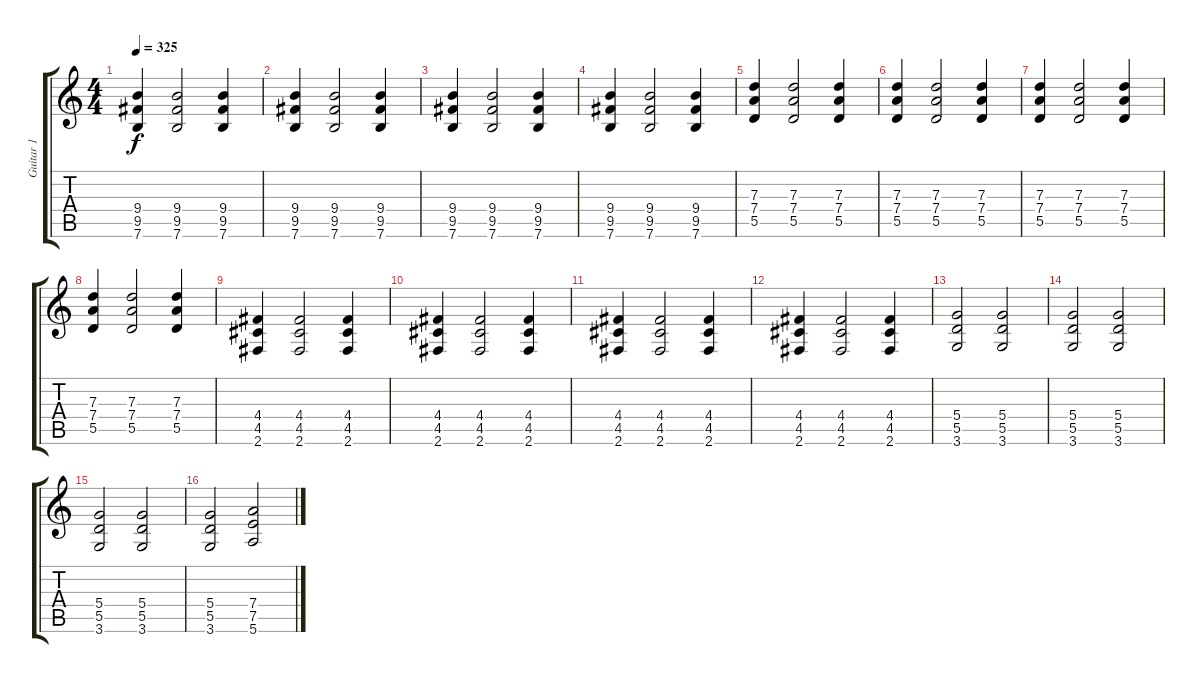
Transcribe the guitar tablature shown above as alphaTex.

\track ("Guitar 1" "Guitar 1") {instrument distortionguitar}
\staff {score tabs}
\tuning (E4 B3 G3 D3 A2 E2) {hide}
\ts (4 4)
\tempo 325
\clef g2
\ks c
(9.4 9.5 7.6).4{dy f} (9.4 9.5 7.6).2 (9.4 9.5 7.6).4 |
(9.4 9.5 7.6).4 (9.4 9.5 7.6).2 (9.4 9.5 7.6).4 |
(9.4 9.5 7.6).4 (9.4 9.5 7.6).2 (9.4 9.5 7.6).4 |
(9.4 9.5 7.6).4 (9.4 9.5 7.6).2 (9.4 9.5 7.6).4 |
(7.3 7.4 5.5).4 (7.3 7.4 5.5).2 (7.3 7.4 5.5).4 |
(7.3 7.4 5.5).4 (7.3 7.4 5.5).2 (7.3 7.4 5.5).4 |
(7.3 7.4 5.5).4 (7.3 7.4 5.5).2 (7.3 7.4 5.5).4 |
(7.3 7.4 5.5).4 (7.3 7.4 5.5).2 (7.3 7.4 5.5).4 |
(4.4 4.5 2.6).4 (4.4 4.5 2.6).2 (4.4 4.5 2.6).4 |
(4.4 4.5 2.6).4 (4.4 4.5 2.6).2 (4.4 4.5 2.6).4 |
(4.4 4.5 2.6).4 (4.4 4.5 2.6).2 (4.4 4.5 2.6).4 |
(4.4 4.5 2.6).4 (4.4 4.5 2.6).2 (4.4 4.5 2.6).4 |
(5.4 5.5 3.6).2 (5.4 5.5 3.6).2 |
(5.4 5.5 3.6).2 (5.4 5.5 3.6).2 |
(5.4 5.5 3.6).2 (5.4 5.5 3.6).2 |
(5.4 5.5 3.6).2 (7.4 7.5 5.6).2
